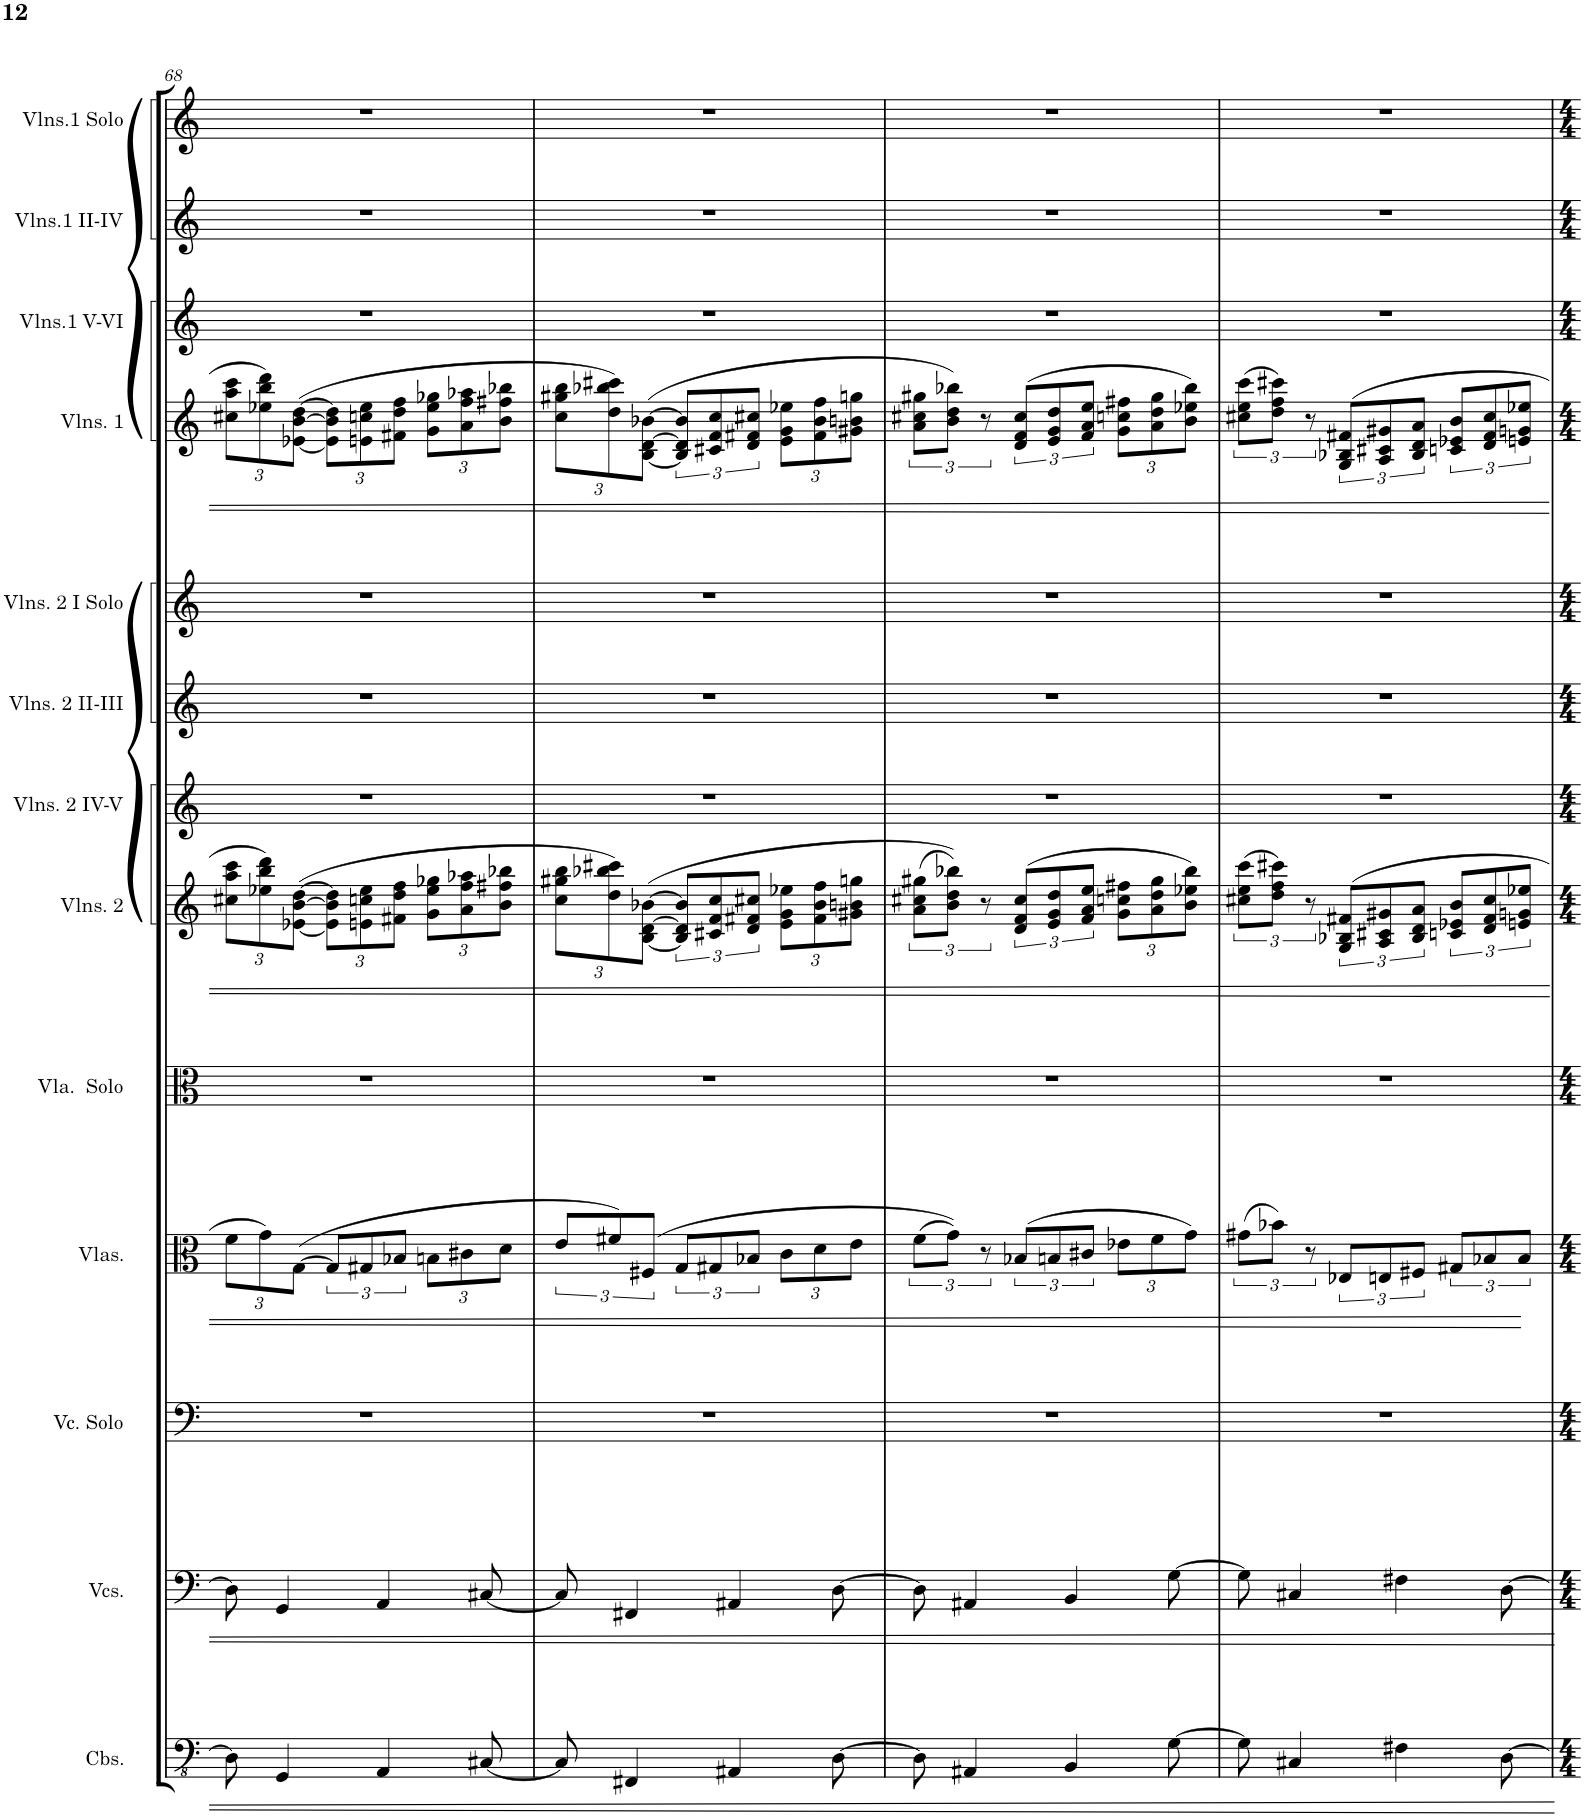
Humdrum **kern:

**kern	**kern	**kern	**kern	**kern	**kern	**kern	**kern	**kern	**kern	**kern	**kern	**kern
*part13	*part12	*part11	*part10	*part9	*part8	*part7	*part6	*part5	*part4	*part3	*part2	*part1
*staff13	*staff12	*staff11	*staff10	*staff9	*staff8	*staff7	*staff6	*staff5	*staff4	*staff3	*staff2	*staff1
*I"Contrabasses	*I"Violoncellos	*I"Violoncello Solo	*I"Violas	*I"Viola Solo	*I"Violins 2	*I"Violins 2 IV-V	*I"Violins 2 II-III	*I"Violins 2 I Solo	*I"Violins 1	*I"Violins V-VI	*I"Violins 1 II-IV	*I"Violins 1 Solo
*I'Cbs.	*I'Vcs.	*I'Vc. Solo	*I'Vlas.	*I'Vla.  Solo	*I'Vlns. 2	*I'Vlns. 2 IV-V	*I'Vlns. 2 II-III	*I'Vlns. 2 I Solo	*I'Vlns. 1	*I'Vlns.1 V-VI	*I'Vlns.1 II-IV	*I'Vlns.1 Solo
!!LO:PB:g=z
*clefFv4	*clefF4	*clefF4	*clefC3	*clefC3	*clefG2	*clefG2	*clefG2	*clefG2	*clefG2	*clefG2	*clefG2	*clefG2
*k[]	*k[]	*k[]	*k[]	*k[]	*k[]	*k[]	*k[]	*k[]	*k[]	*k[]	*k[]	*k[]
*M3/4	*M3/4	*M3/4	*M3/4	*M3/4	*M3/4	*M3/4	*M3/4	*M3/4	*M3/4	*M3/4	*M3/4	*M3/4
*	*	*	*Xbrackettup	*	*Xbrackettup	*	*	*	*Xbrackettup	*	*	*
=68	=68	=68	=68	=68	=68	=68	=68	=68	=68	=68	=68	=68
8DD\]	8D\]	2.r	12f\L	2.r	12cc#X\ 12aa\ 12ccc\L	2.r	2.r	2.r	12cc#X\ 12aa\ 12ccc\L	2.r	2.r	2.r
.	.	.	12g\	.	12ee-X\ 12bb\ 12ddd\	.	.	.	12ee-X\ 12bb\ 12ddd\	.	.	.
4GGG/	4GG/	.	.	.	.	.	.	.	.	.	.	.
.	.	.	([12G\J	.	([12e-X\ [12b\ [12dd\J	.	.	.	([12e-X\ [12b\ [12dd\J	.	.	.
*	*	*	*brackettup	*	*	*	*	*	*	*	*	*
.	.	.	12G/L]	.	12e-\] 12b\] 12dd\]L	.	.	.	12e-\] 12b\] 12dd\]L	.	.	.
.	.	.	12G#X/	.	12en\ 12ccn\ 12ee-\	.	.	.	12en\ 12ccn\ 12ee-\	.	.	.
4AAA/	4AA/	.	.	.	.	.	.	.	.	.	.	.
.	.	.	12B-X/J	.	12f#X\ 12dd\ 12ff\J	.	.	.	12f#X\ 12dd\ 12ff\J	.	.	.
*	*	*	*Xbrackettup	*	*	*	*	*	*	*	*	*
.	.	.	12Bn\L	.	12g\ 12ee-\ 12gg-X\L	.	.	.	12g\ 12ee-\ 12gg-X\L	.	.	.
.	.	.	12c#X\	.	12a\ 12ff\ 12aa-X\	.	.	.	12a\ 12ff\ 12aa-X\	.	.	.
[8CC#X/	[8C#X/	.	.	.	.	.	.	.	.	.	.	.
.	.	.	12d\J	.	12b\ 12ff#X\ 12bb-X\J	.	.	.	12b\ 12ff#X\ 12bb-X\J	.	.	.
=69	=69	=69	=69	=69	=69	=69	=69	=69	=69	=69	=69	=69
*	*	*	*brackettup	*	*	*	*	*	*	*	*	*
8CC#/]	8C#/]	2.r	12e/L	2.r	12cc\ 12gg#X\ 12bb\L	2.r	2.r	2.r	12cc\ 12gg#X\ 12bb\L	2.r	2.r	2.r
.	.	.	12f#X/)	.	12dd\ 12bb-X\ 12ccc#X\)	.	.	.	12dd\ 12bb-X\ 12ccc#X\)	.	.	.
4FFF#X/	4FF#X/	.	.	.	.	.	.	.	.	.	.	.
.	.	.	(12F#X/J	.	([12B\ [12d\ [12b-X\J	.	.	.	([12B\ [12d\ [12b-X\J	.	.	.
*	*	*	*	*	*brackettup	*	*	*	*brackettup	*	*	*
.	.	.	12G/L	.	12B/] 12d/] 12b-/]L	.	.	.	12B/] 12d/] 12b-/]L	.	.	.
.	.	.	12G#X/	.	12c#X/ 12f/ 12cc/	.	.	.	12c#X/ 12f/ 12cc/	.	.	.
4AAA#X/	4AA#X/	.	.	.	.	.	.	.	.	.	.	.
.	.	.	12B-X/J	.	12d/ 12f#X/ 12cc#X/J	.	.	.	12d/ 12f#X/ 12cc#X/J	.	.	.
*	*	*	*Xbrackettup	*	*Xbrackettup	*	*	*	*Xbrackettup	*	*	*
.	.	.	12c\L	.	12e\ 12g\ 12ee-X\L	.	.	.	12e\ 12g\ 12ee-X\L	.	.	.
.	.	.	12d\	.	12f#\ 12b-\ 12ff\	.	.	.	12f#\ 12b-\ 12ff\	.	.	.
[8DD\	[8D\	.	.	.	.	.	.	.	.	.	.	.
.	.	.	12e\J	.	12g#X\ 12bn\ 12ggn\J	.	.	.	12g#X\ 12bn\ 12ggn\J	.	.	.
=70	=70	=70	=70	=70	=70	=70	=70	=70	=70	=70	=70	=70
*	*	*	*brackettup	*	*brackettup	*	*	*	*brackettup	*	*	*
8DD\]	8D\]	2.r	(12f\L	2.r	(12a\ 12cc#X\ 12gg#X\L	2.r	2.r	2.r	12a\ 12cc#X\ 12gg#X\L	2.r	2.r	2.r
.	.	.	12g\J))	.	12b\ 12dd\ 12bb-X\J))	.	.	.	12b\ 12dd\ 12bb-X\J)	.	.	.
4AAA#X/	4AA#X/	.	.	.	.	.	.	.	.	.	.	.
.	.	.	12r	.	12r	.	.	.	12r	.	.	.
.	.	.	(12B-X/L	.	(12d/ 12f/ 12cc#/L	.	.	.	(12d/ 12f/ 12cc#/L	.	.	.
.	.	.	12Bn/	.	12e/ 12g/ 12dd/	.	.	.	12e/ 12g/ 12dd/	.	.	.
4BBB/	4BB/	.	.	.	.	.	.	.	.	.	.	.
.	.	.	12c#X/J	.	12f/ 12a/ 12ee/J	.	.	.	12f/ 12a/ 12ee/J	.	.	.
*	*	*	*Xbrackettup	*	*Xbrackettup	*	*	*	*Xbrackettup	*	*	*
.	.	.	12e-X\L	.	12g\ 12ccn\ 12ff#X\L	.	.	.	12g\ 12ccn\ 12ff#X\L	.	.	.
.	.	.	12f\	.	12a\ 12dd\ 12gg#\	.	.	.	12a\ 12dd\ 12gg#\	.	.	.
[8GG\	[8G\	.	.	.	.	.	.	.	.	.	.	.
.	.	.	12g\J)	.	12b\ 12ee-X\ 12bb-\J)	.	.	.	12b\ 12ee-X\ 12bb-\J)	.	.	.
=71	=71	=71	=71	=71	=71	=71	=71	=71	=71	=71	=71	=71
*	*	*	*brackettup	*	*brackettup	*	*	*	*brackettup	*	*	*
8GG\]	8G\]	2.r	(12g#X\L	2.r	(12cc#X\ 12ee\ 12ccc\L	2.r	2.r	2.r	(12cc#X\ 12ee\ 12ccc\L	2.r	2.r	2.r
.	.	.	12b-X\J)	.	12dd\ 12ff\ 12ccc#X\J)	.	.	.	12dd\ 12ff\ 12ccc#X\J)	.	.	.
4CC#X/	4C#X/	.	.	.	.	.	.	.	.	.	.	.
.	.	.	12r	.	12r	.	.	.	12r	.	.	.
.	.	.	12E-X/L	.	12G/ 12B-X/ 12f#X/L	.	.	.	12G/ 12B-X/ 12f#X/L	.	.	.
.	.	.	12En/	.	12A/ 12c#X/ 12g#X/	.	.	.	12A/ 12c#X/ 12g#X/	.	.	.
4FF#X\	4F#X\	.	.	.	.	.	.	.	.	.	.	.
.	.	.	12F#X/J	.	12B-/ 12d/ 12a/J	.	.	.	12B-/ 12d/ 12a/J	.	.	.
.	.	.	12G#X/L	.	12cn/ 12e-X/ 12b/L	.	.	.	12cn/ 12e-X/ 12b/L	.	.	.
.	.	.	12B-X/	.	12d/ 12f#/ 12cc#/	.	.	.	12d/ 12f#/ 12cc#/	.	.	.
[8DD\	[8D\	.	.	.	.	.	.	.	.	.	.	.
.	.	.	12B-/J	.	12en/ 12gn/ 12ee-X/J	.	.	.	12en/ 12gn/ 12ee-X/J	.	.	.
=	=	=	=	=	=	=	=	=	=	=	=	=
*-	*-	*-	*-	*-	*-	*-	*-	*-	*-	*-	*-	*-
